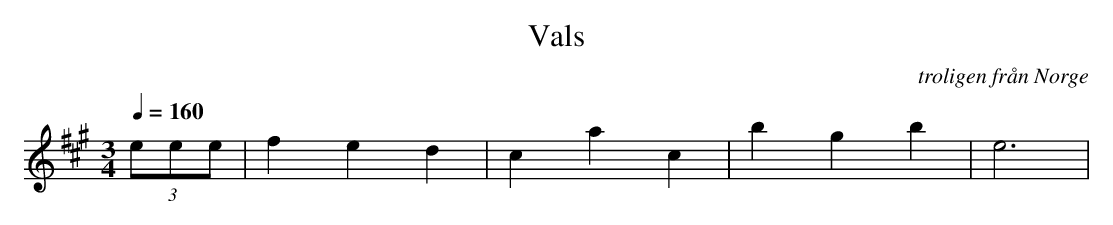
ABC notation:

X:1
T:Vals
C:troligen från Norge
M:3/4
L:1/4
K:A
Q:160
(3e/e/e/ | f e d | c a c | b g b | e3 |
